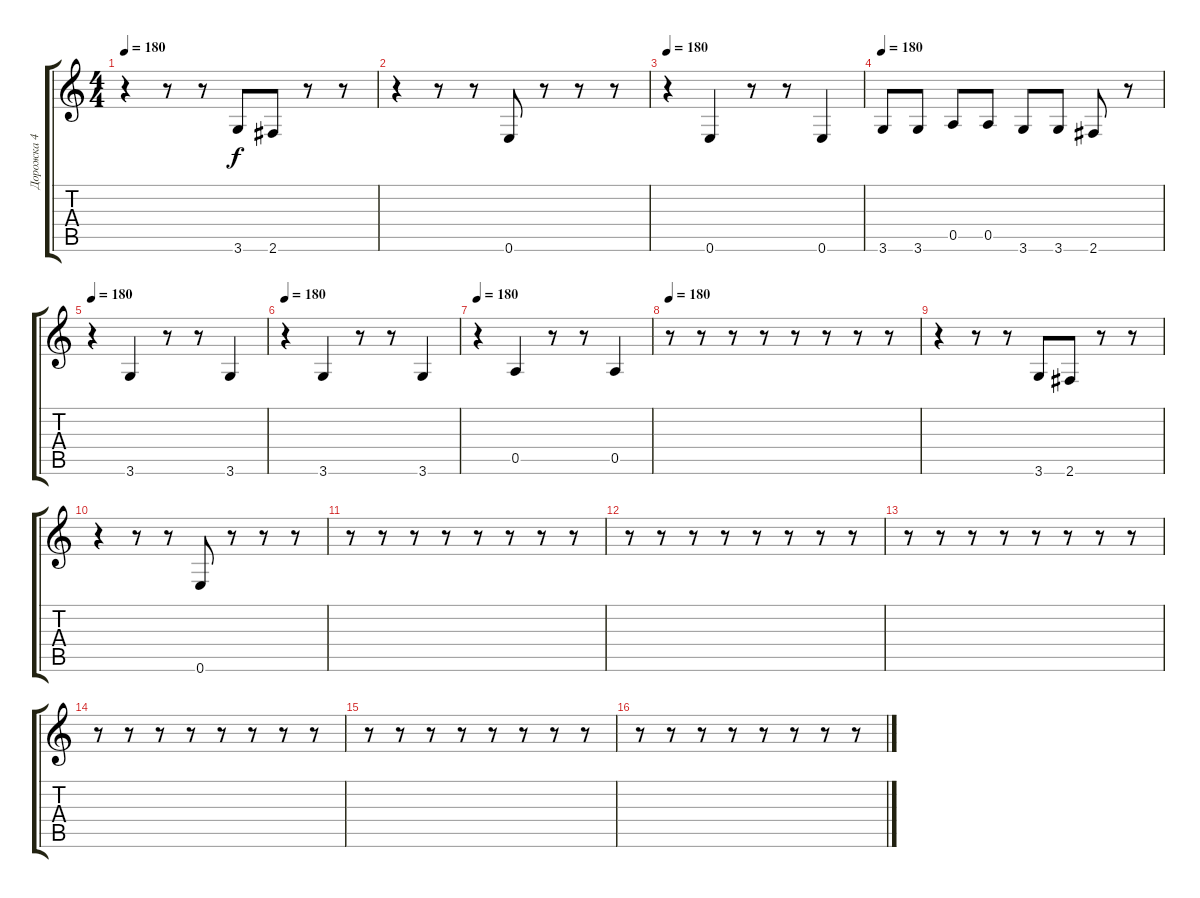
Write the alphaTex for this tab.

\track ("Дорожка 4" "Дорожка 4") {instrument electricbasspick}
\staff {score tabs}
\tuning (E4 B3 G3 D3 A2 E2) {hide}
\ts (4 4)
\tempo 180
\clef g2
\ks c
r.4{dy f} r.8 r.8 3.6.8 2.6.8 r.8 r.8 |
r.4 r.8 r.8 0.6.8 r.8 r.8 r.8 |
\tempo 180
r.4 0.6.4 r.8 r.8 0.6.4 |
\tempo 180
3.6.8 3.6.8 0.5.8 0.5.8 3.6.8 3.6.8 2.6.8 r.8 |
\tempo 180
r.4 3.6.4 r.8 r.8 3.6.4 |
\tempo 180
r.4 3.6.4 r.8 r.8 3.6.4 |
\tempo 180
r.4 0.5.4 r.8 r.8 0.5.4 |
\tempo 180
r.8 r.8 r.8 r.8 r.8 r.8 r.8 r.8 |
r.4 r.8 r.8 3.6.8 2.6.8 r.8 r.8 |
r.4 r.8 r.8 0.6.8 r.8 r.8 r.8 |
r.8 r.8 r.8 r.8 r.8 r.8 r.8 r.8 |
r.8 r.8 r.8 r.8 r.8 r.8 r.8 r.8 |
r.8 r.8 r.8 r.8 r.8 r.8 r.8 r.8 |
r.8 r.8 r.8 r.8 r.8 r.8 r.8 r.8 |
r.8 r.8 r.8 r.8 r.8 r.8 r.8 r.8 |
r.8 r.8 r.8 r.8 r.8 r.8 r.8 r.8
